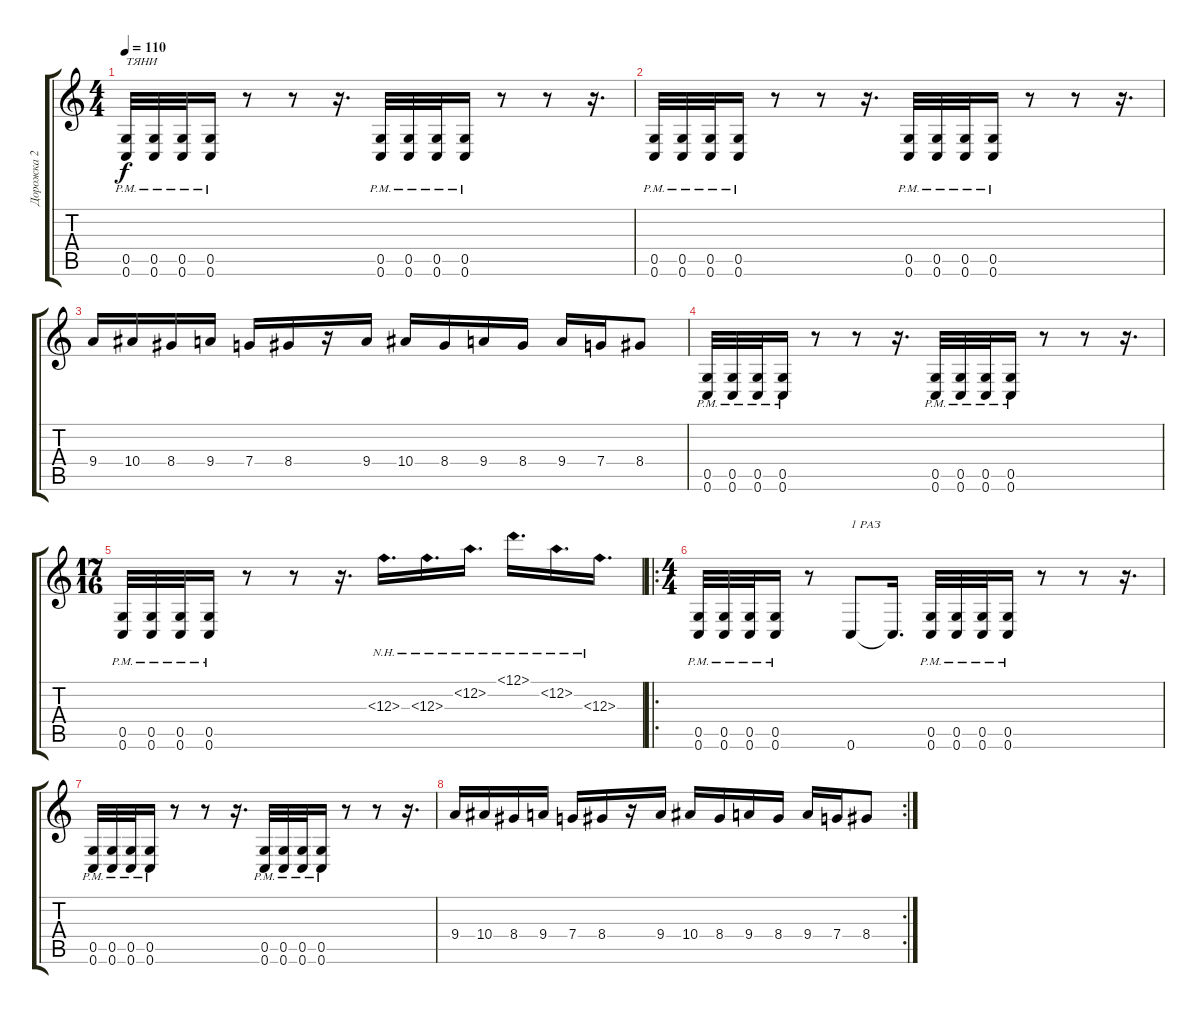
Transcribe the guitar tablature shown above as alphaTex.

\track ("Дорожка 2" "Дорожка 2") {instrument distortionguitar}
\staff {score tabs}
\tuning (D4 A3 F3 C3 G2 C2) {hide}
\ts (4 4)
\tempo 110
\clef g2
\ks c
(0.5{pm} 0.6{pm}).32{txt "ТЯНИ" dy f} (0.5{pm} 0.6{pm}).32 (0.5{pm} 0.6{pm}).32 (0.5{pm} 0.6{pm}).16 r.8 r.8 r.16{d} (0.5{pm} 0.6{pm}).32 (0.5{pm} 0.6{pm}).32 (0.5{pm} 0.6{pm}).32 (0.5{pm} 0.6{pm}).16 r.8 r.8 r.16{d} |
(0.5{pm} 0.6{pm}).32 (0.5{pm} 0.6{pm}).32 (0.5{pm} 0.6{pm}).32 (0.5{pm} 0.6{pm}).16 r.8 r.8 r.16{d} (0.5{pm} 0.6{pm}).32 (0.5{pm} 0.6{pm}).32 (0.5{pm} 0.6{pm}).32 (0.5{pm} 0.6{pm}).16 r.8 r.8 r.16{d} |
9.4.16 10.4.16 8.4.16 9.4.16 7.4.16 8.4.16 r.16 9.4.16 10.4.16 8.4.16 9.4.16 8.4.16 9.4.16 7.4.16 8.4.8 |
(0.5{pm} 0.6{pm}).32 (0.5{pm} 0.6{pm}).32 (0.5{pm} 0.6{pm}).32 (0.5{pm} 0.6{pm}).16 r.8 r.8 r.16{d} (0.5{pm} 0.6{pm}).32 (0.5{pm} 0.6{pm}).32 (0.5{pm} 0.6{pm}).32 (0.5{pm} 0.6{pm}).16 r.8 r.8 r.16{d} |
\ts (17 16)
(0.5{pm} 0.6{pm}).32 (0.5{pm} 0.6{pm}).32 (0.5{pm} 0.6{pm}).32 (0.5{pm} 0.6{pm}).16 r.8 r.8 r.16{d} 12.3{nh}.16{d} 12.3{nh}.16{d} 13.2{nh}.16{d} 13.1{nh}.16{d} 13.2{nh}.16{d} 12.3{nh}.16{d} |
\ro
\ts (4 4)
(0.5{pm} 0.6{pm}).32 (0.5{pm} 0.6{pm}).32 (0.5{pm} 0.6{pm}).32 (0.5{pm} 0.6{pm}).16 r.8 0.6.8{txt "1 РАЗ"} 0.6{t}.16{d} (0.5{pm} 0.6{pm}).32 (0.5{pm} 0.6{pm}).32 (0.5{pm} 0.6{pm}).32 (0.5{pm} 0.6{pm}).16 r.8 r.8 r.16{d} |
(0.5{pm} 0.6{pm}).32 (0.5{pm} 0.6{pm}).32 (0.5{pm} 0.6{pm}).32 (0.5{pm} 0.6{pm}).16 r.8 r.8 r.16{d} (0.5{pm} 0.6{pm}).32 (0.5{pm} 0.6{pm}).32 (0.5{pm} 0.6{pm}).32 (0.5{pm} 0.6{pm}).16 r.8 r.8 r.16{d} |
\rc 2
9.4.16 10.4.16 8.4.16 9.4.16 7.4.16 8.4.16 r.16 9.4.16 10.4.16 8.4.16 9.4.16 8.4.16 9.4.16 7.4.16 8.4.8
